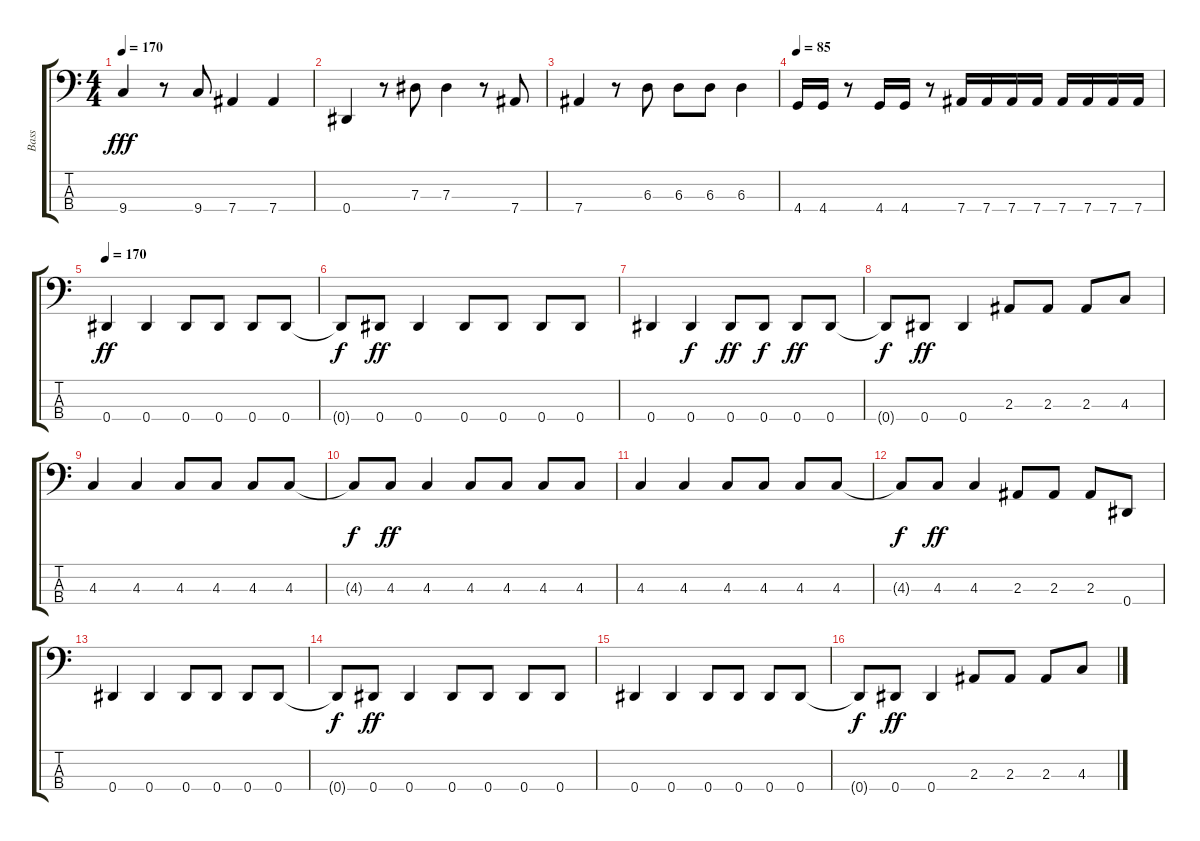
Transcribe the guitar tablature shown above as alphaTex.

\track ("Bass" "Bass") {instrument acousticguitarnylon}
\staff {score tabs}
\tuning (Gb2 Db2 Ab1 Eb1) {hide}
\ts (4 4)
\tempo 170
\clef f4
\ks c
9.4.4{dy fff} r.8 9.4.8 7.4.4 7.4.4 |
0.4.4 r.8 7.3.8 7.3.4 r.8 7.4.8 |
7.4.4 r.8 6.3.8 6.3.8 6.3.8 6.3.4 |
\tempo 85
4.4.16 4.4.16 r.8 4.4.16 4.4.16 r.8 7.4.16 7.4.16 7.4.16 7.4.16 7.4.16 7.4.16 7.4.16 7.4.16 |
\tempo 170
0.4.4{dy ff} 0.4.4 0.4.8 0.4.8 0.4.8 0.4.8 |
0.4{t}.8{dy f} 0.4.8{dy ff} 0.4.4 0.4.8 0.4.8 0.4.8 0.4.8 |
0.4.4 0.4.4{dy f} 0.4.8{dy ff} 0.4.8{dy f} 0.4.8{dy ff} 0.4.8 |
0.4{t}.8{dy f} 0.4.8{dy ff} 0.4.4 2.3.8 2.3.8 2.3.8 4.3.8 |
4.3.4 4.3.4 4.3.8 4.3.8 4.3.8 4.3.8 |
4.3{t}.8{dy f} 4.3.8{dy ff} 4.3.4 4.3.8 4.3.8 4.3.8 4.3.8 |
4.3.4 4.3.4 4.3.8 4.3.8 4.3.8 4.3.8 |
4.3{t}.8{dy f} 4.3.8{dy ff} 4.3.4 2.3.8 2.3.8 2.3.8 0.4.8 |
0.4.4 0.4.4 0.4.8 0.4.8 0.4.8 0.4.8 |
0.4{t}.8{dy f} 0.4.8{dy ff} 0.4.4 0.4.8 0.4.8 0.4.8 0.4.8 |
0.4.4 0.4.4 0.4.8 0.4.8 0.4.8 0.4.8 |
0.4{t}.8{dy f} 0.4.8{dy ff} 0.4.4 2.3.8 2.3.8 2.3.8 4.3.8
